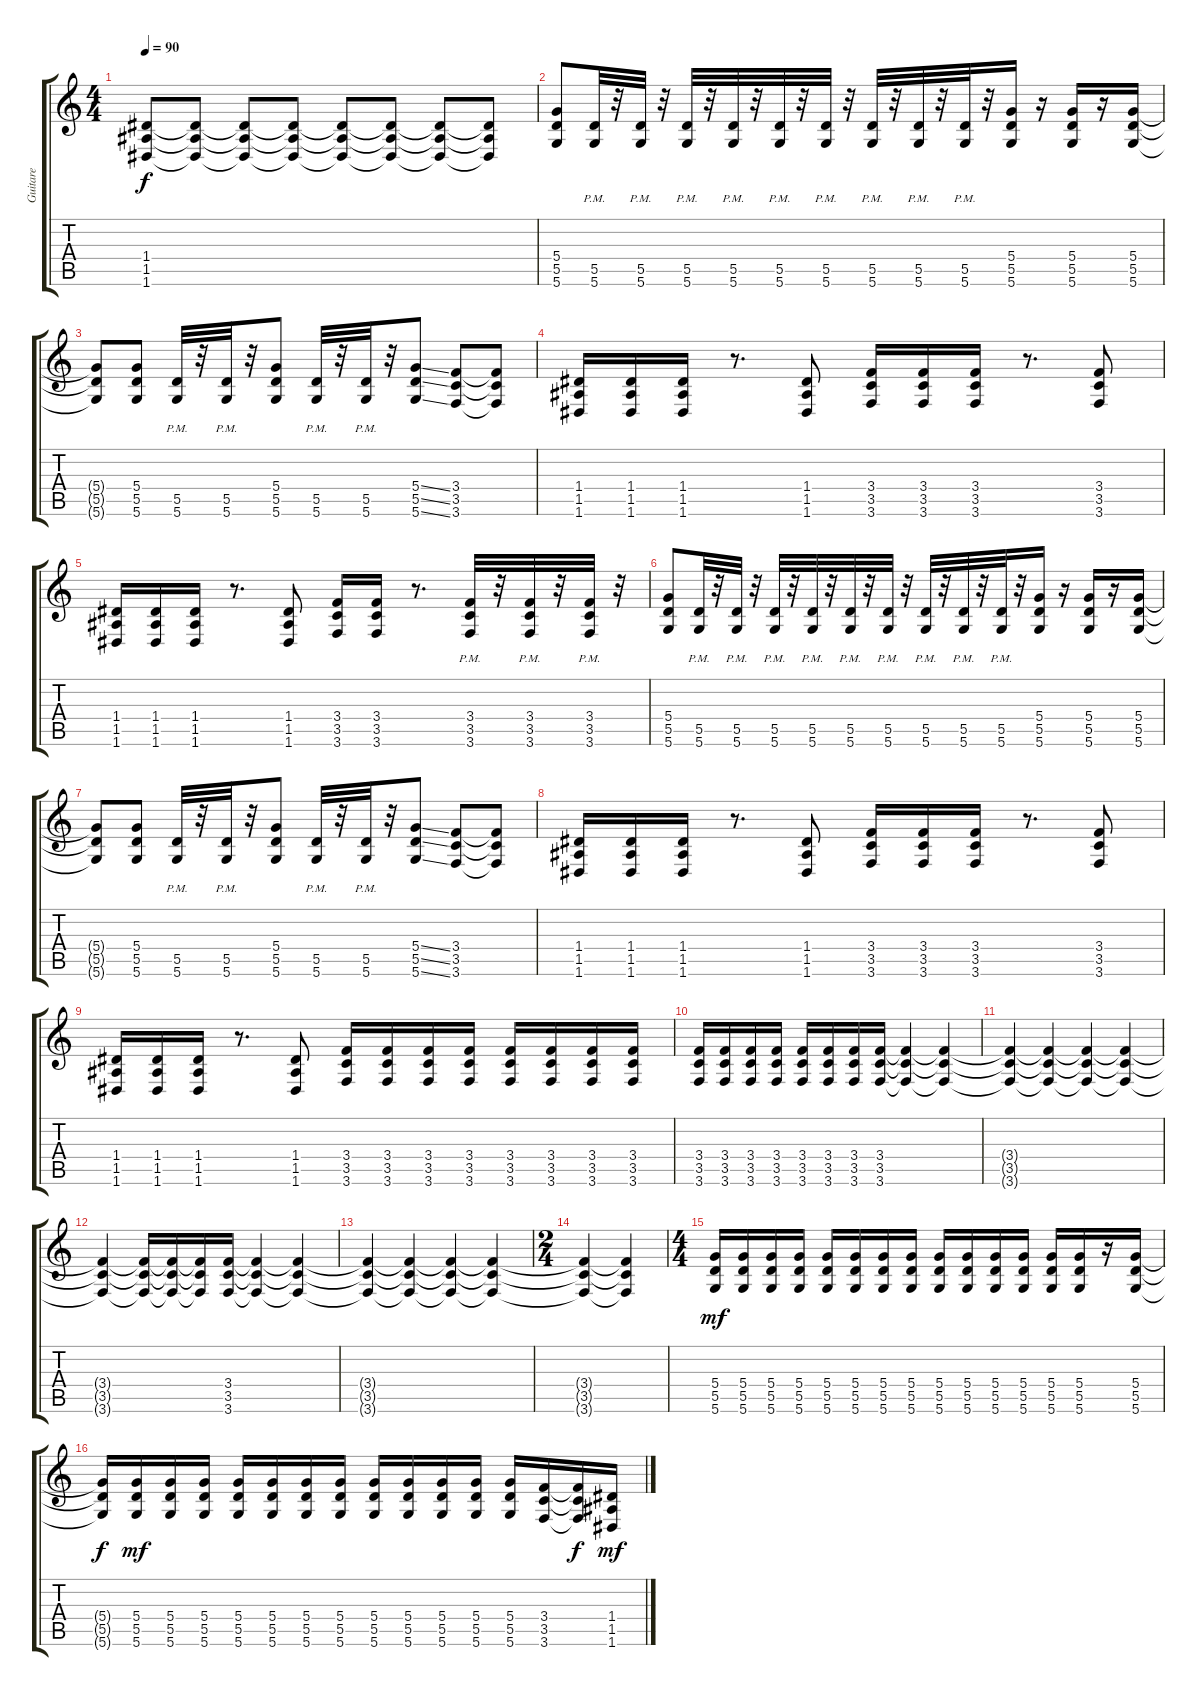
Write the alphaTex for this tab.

\track ("Guitare" "Guitare") {instrument distortionguitar}
\staff {score tabs}
\tuning (E4 B3 G3 D3 A2 D2) {hide}
\ts (4 4)
\tempo 90
\clef g2
\ks c
(1.4{t} 1.5{t} 1.6{t}).8{dy f} (1.4{t} 1.5{t} 1.6{t}).8 (1.4{t} 1.5{t} 1.6{t}).8{volume 5} (1.4{t} 1.5{t} 1.6{t}).8 (1.4{t} 1.5{t} 1.6{t}).8 (1.4{t} 1.5{t} 1.6{t}).8 (1.4{t} 1.5{t} 1.6{t}).8 (1.4{t} 1.5{t} 1.6{t}).8 |
\section ("" "")
(5.4 5.5 5.6).8{volume 9 balance 1} (5.5 5.6{pm}).32 r.32 (5.5 5.6{pm}).32 r.32 (5.5 5.6{pm}).32 r.32 (5.5 5.6{pm}).32 r.32 (5.5 5.6{pm}).32 r.32 (5.5 5.6{pm}).32 r.32 (5.5 5.6{pm}).32 r.32 (5.5 5.6{pm}).32 r.32 (5.5 5.6{pm}).32 r.32 (5.4 5.5 5.6).16 r.16 (5.4 5.5 5.6).16 r.16 (5.4 5.5 5.6).16 |
(5.4{t} 5.5{t} 5.6{t}).8 (5.4 5.5 5.6).8 (5.5 5.6{pm}).32 r.32 (5.5 5.6{pm}).32 r.32 (5.4 5.5 5.6).8 (5.5 5.6{pm}).32 r.32 (5.5 5.6{pm}).32 r.32 (5.4{ss} 5.5{ss} 5.6{ss}).8 (3.4 3.5 3.6).8 (3.4{t} 3.5{t} 3.6{t}).8 |
(1.4 1.5 1.6).16 (1.4 1.5 1.6).16 (1.4 1.5 1.6).16 r.8{d} (1.4 1.5 1.6).8 (3.4 3.5 3.6).16 (3.4 3.5 3.6).16 (3.4 3.5 3.6).16 r.8{d} (3.4 3.5 3.6).8 |
(1.4 1.5 1.6).16 (1.4 1.5 1.6).16 (1.4 1.5 1.6).16 r.8{d} (1.4 1.5 1.6).8 (3.4 3.5 3.6).16 (3.4 3.5 3.6).16 r.8{d} (3.4 3.5 3.6{pm}).32 r.32 (3.4 3.5 3.6{pm}).32 r.32 (3.4 3.5 3.6{pm}).32 r.32 |
(5.4 5.5 5.6).8 (5.5 5.6{pm}).32 r.32 (5.5 5.6{pm}).32 r.32 (5.5 5.6{pm}).32 r.32 (5.5 5.6{pm}).32 r.32 (5.5 5.6{pm}).32 r.32 (5.5 5.6{pm}).32 r.32 (5.5 5.6{pm}).32 r.32 (5.5 5.6{pm}).32 r.32 (5.5 5.6{pm}).32 r.32 (5.4 5.5 5.6).16 r.16 (5.4 5.5 5.6).16 r.16 (5.4 5.5 5.6).16 |
(5.4{t} 5.5{t} 5.6{t}).8 (5.4 5.5 5.6).8 (5.5 5.6{pm}).32 r.32 (5.5 5.6{pm}).32 r.32 (5.4 5.5 5.6).8 (5.5 5.6{pm}).32 r.32 (5.5 5.6{pm}).32 r.32 (5.4{ss} 5.5{ss} 5.6{ss}).8 (3.4 3.5 3.6).8 (3.4{t} 3.5{t} 3.6{t}).8 |
(1.4 1.5 1.6).16 (1.4 1.5 1.6).16 (1.4 1.5 1.6).16 r.8{d} (1.4 1.5 1.6).8 (3.4 3.5 3.6).16 (3.4 3.5 3.6).16 (3.4 3.5 3.6).16 r.8{d} (3.4 3.5 3.6).8 |
(1.4 1.5 1.6).16 (1.4 1.5 1.6).16 (1.4 1.5 1.6).16 r.8{d} (1.4 1.5 1.6).8 (3.4 3.5 3.6).16 (3.4 3.5 3.6).16 (3.4 3.5 3.6).16 (3.4 3.5 3.6).16 (3.4 3.5 3.6).16 (3.4 3.5 3.6).16 (3.4 3.5 3.6).16 (3.4 3.5 3.6).16 |
(3.4 3.5 3.6).16 (3.4 3.5 3.6).16 (3.4 3.5 3.6).16 (3.4 3.5 3.6).16 (3.4 3.5 3.6).16 (3.4 3.5 3.6).16 (3.4 3.5 3.6).16 (3.4 3.5 3.6).16 (3.4{t} 3.5{t} 3.6{t}).4 (3.4{t} 3.5{t} 3.6{t}).4 |
(3.4{t} 3.5{t} 3.6{t}).4{volume 3} (3.4{t} 3.5{t} 3.6{t}).4 (3.4{t} 3.5{t} 3.6{t}).4 (3.4{t} 3.5{t} 3.6{t}).4 |
(3.4{t} 3.5{t} 3.6{t}).4 (3.4{t} 3.5{t} 3.6{t}).16 (3.4{t} 3.5{t} 3.6{t}).16 (3.4{t} 3.5{t} 3.6{t}).16 (3.4 3.5 3.6).16{volume 8} (3.4{t} 3.5{t} 3.6{t}).4 (3.4{t} 3.5{t} 3.6{t}).4 |
(3.4{t} 3.5{t} 3.6{t}).4{volume 3} (3.4{t} 3.5{t} 3.6{t}).4 (3.4{t} 3.5{t} 3.6{t}).4 (3.4{t} 3.5{t} 3.6{t}).4 |
\ts (2 4)
(3.4{t} 3.5{t} 3.6{t}).4 (3.4{t} 3.5{t} 3.6{t}).4 |
\ts (4 4)
\section ("" "")
(5.4 5.5 5.6).16{dy mf volume 9 balance 1} (5.4 5.5 5.6).16 (5.4 5.5 5.6).16 (5.4 5.5 5.6).16 (5.4 5.5 5.6).16 (5.4 5.5 5.6).16 (5.4 5.5 5.6).16 (5.4 5.5 5.6).16 (5.4 5.5 5.6).16 (5.4 5.5 5.6).16 (5.4 5.5 5.6).16 (5.4 5.5 5.6).16 (5.4 5.5 5.6).16 (5.4 5.5 5.6).16 r.16 (5.4 5.5 5.6).16 |
(5.4{t} 5.5{t} 5.6{t}).16{dy f} (5.4 5.5 5.6).16{dy mf} (5.4 5.5 5.6).16 (5.4 5.5 5.6).16 (5.4 5.5 5.6).16 (5.4 5.5 5.6).16 (5.4 5.5 5.6).16 (5.4 5.5 5.6).16 (5.4 5.5 5.6).16 (5.4 5.5 5.6).16 (5.4 5.5 5.6).16 (5.4 5.5 5.6).16 (5.4 5.5 5.6).16 (3.4 3.5 3.6).16 (3.4{t} 3.5{t} 3.6{t}).16{dy f} (1.4 1.5 1.6).16{dy mf}
